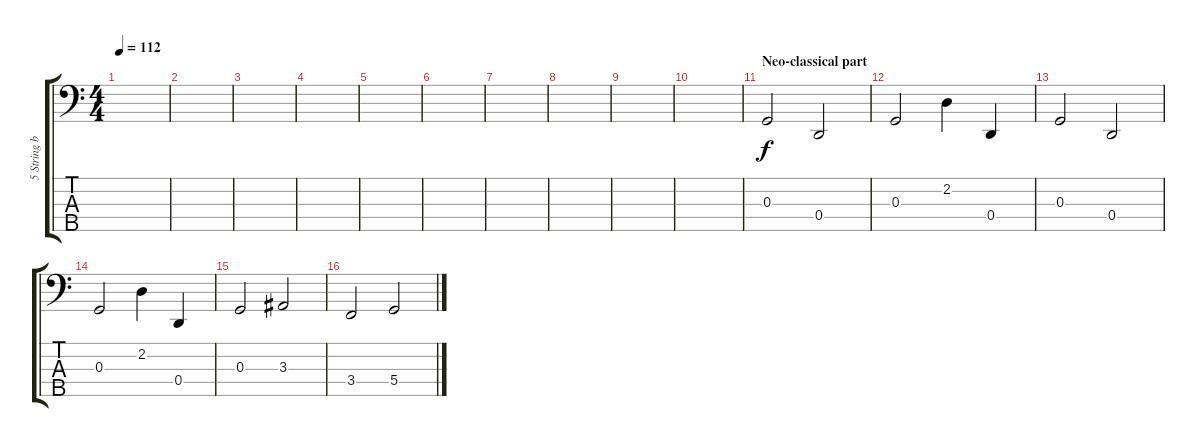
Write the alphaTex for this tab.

\track ("5 String bass" "5 String b") {instrument electricbasspick}
\staff {score tabs}
\tuning (F2 C2 G1 D1 A0) {hide}
\ts (4 4)
\tempo 112
\clef f4
\ks c
|
|
|
|
|
|
|
|
|
|
\section ("" "Neo-classical part")
0.3.2 0.4.2 |
0.3.2 2.2.4 0.4.4 |
0.3.2 0.4.2 |
0.3.2 2.2.4 0.4.4 |
0.3.2 3.3.2 |
3.4.2 5.4.2
